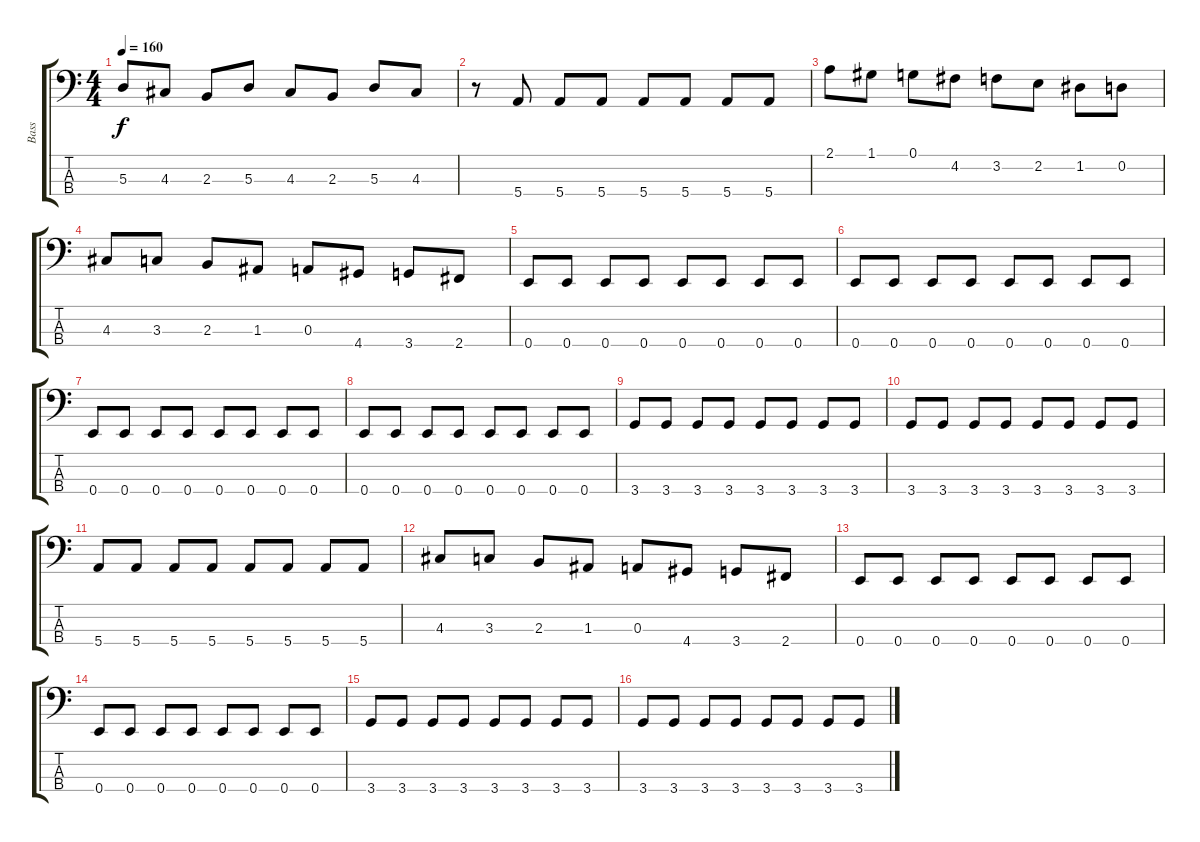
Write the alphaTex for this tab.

\track ("Bass" "Bass") {instrument electricbassfinger}
\staff {score tabs}
\tuning (G2 D2 A1 E1) {hide}
\ts (4 4)
\tempo 160
\clef f4
\ks c
5.3.8{dy f} 4.3.8 2.3.8 5.3.8 4.3.8 2.3.8 5.3.8 4.3.8 |
r.8 5.4.8 5.4.8 5.4.8 5.4.8 5.4.8 5.4.8 5.4.8 |
2.1.8 1.1.8 0.1.8 4.2.8 3.2.8 2.2.8 1.2.8 0.2.8 |
4.3.8 3.3.8 2.3.8 1.3.8 0.3.8 4.4.8 3.4.8 2.4.8 |
0.4.8 0.4.8 0.4.8 0.4.8 0.4.8 0.4.8 0.4.8 0.4.8 |
0.4.8 0.4.8 0.4.8 0.4.8 0.4.8 0.4.8 0.4.8 0.4.8 |
0.4.8 0.4.8 0.4.8 0.4.8 0.4.8 0.4.8 0.4.8 0.4.8 |
0.4.8 0.4.8 0.4.8 0.4.8 0.4.8 0.4.8 0.4.8 0.4.8 |
3.4.8 3.4.8 3.4.8 3.4.8 3.4.8 3.4.8 3.4.8 3.4.8 |
3.4.8 3.4.8 3.4.8 3.4.8 3.4.8 3.4.8 3.4.8 3.4.8 |
5.4.8 5.4.8 5.4.8 5.4.8 5.4.8 5.4.8 5.4.8 5.4.8 |
4.3.8 3.3.8 2.3.8 1.3.8 0.3.8 4.4.8 3.4.8 2.4.8 |
0.4.8 0.4.8 0.4.8 0.4.8 0.4.8 0.4.8 0.4.8 0.4.8 |
0.4.8 0.4.8 0.4.8 0.4.8 0.4.8 0.4.8 0.4.8 0.4.8 |
3.4.8 3.4.8 3.4.8 3.4.8 3.4.8 3.4.8 3.4.8 3.4.8 |
3.4.8 3.4.8 3.4.8 3.4.8 3.4.8 3.4.8 3.4.8 3.4.8
